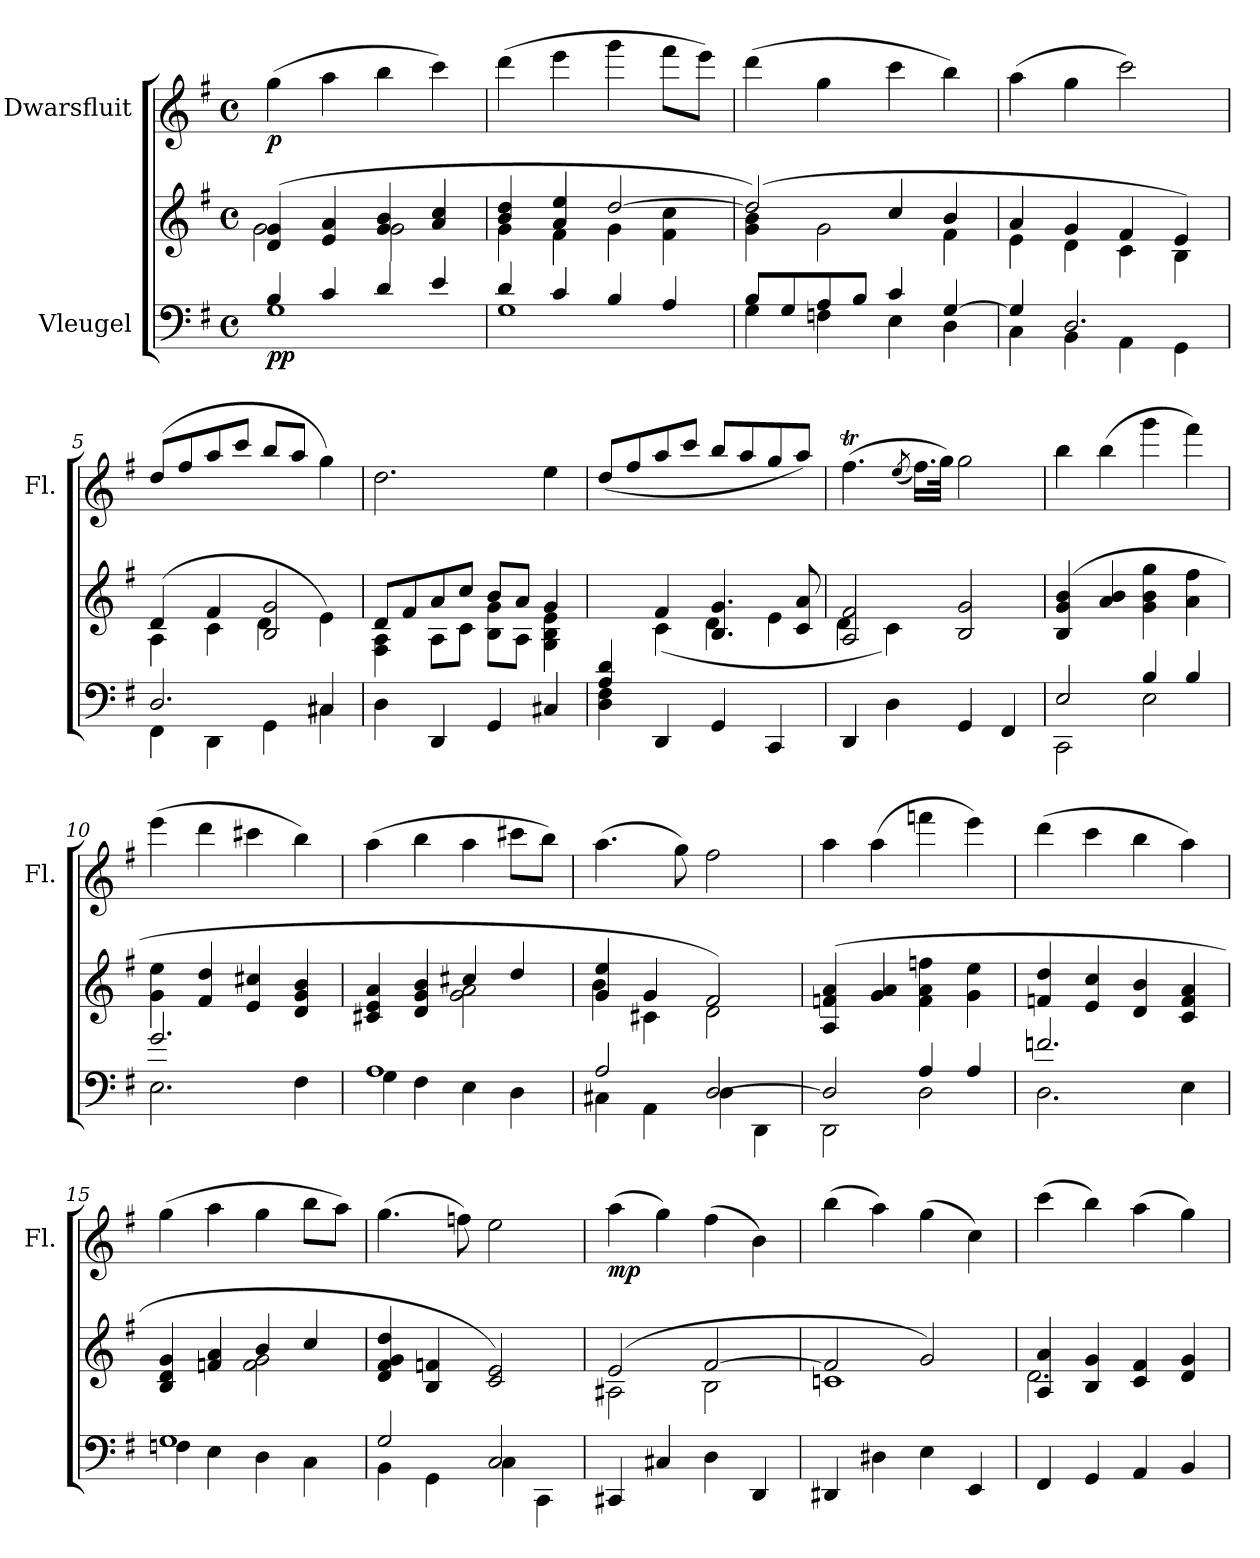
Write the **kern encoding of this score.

**kern	**kern	**dynam	**kern	**dynam
*part2	*part2	*part2	*part1	*part1
*staff3	*staff2	*staff2/3	*staff1	*staff1
*I"Vleugel	*	*	*I"Dwarsfluit	*
*	*	*	*I'Fl.	*
*clefF4	*clefG2	*	*clefG2	*
*k[f#]	*k[f#]	*	*k[f#]	*
*M4/4	*M4/4	*	*M4/4	*
*met(c)	*met(c)	*	*met(c)	*
*MM108	*MM108	*	*MM108	*
=1	=1	=1	=1	=1
*^	*^	*	*	*
!	!	!	!	!LO:DY:b=2	!	!
!	!	!	!	!LO:DY:n=1:b	!	!LO:DY:b
4B/	1G	(4d/ 4g/	2g\	p p	(4gg\	p
4c/	.	4e/ 4a/	.	.	4aa\	.
4d/	.	4g/ 4b/	2g\	.	4bb\	.
4e/	.	4a/ 4cc/	.	.	4ccc\)	.
=2	=2	=2	=2	=2	=2	=2
4d/	1G	4b/ 4dd/	4g\	.	(4ddd\	.
4c/	.	4a/ 4ee/	4f#\	.	4eee\	.
4B/	.	[2dd/	4g\	.	4ggg\	.
4A/	.	.	4f#\ 4cc\	.	8fff#\L	.
.	.	.	.	.	8eee\J)	.
=3	=3	=3	=3	=3	=3	=3
8B/L	4G\	(2dd/])	4g\ 4b\	.	(4ddd\	.
8G/	.	.	.	.	.	.
8A/	4Fn\	.	2g\	.	4gg\	.
8B/J	.	.	.	.	.	.
4c/	4E\	4cc/	.	.	4ccc\	.
[4G/	4D\	4b/	4f#\	.	4bb\)	.
=4	=4	=4	=4	=4	=4	=4
4G/]	4C\	4a/	4e\	.	(4aa\	.
2.D/	4BB\	4g/	4d\	.	4gg\	.
.	4AA\	4f#/	4c\	.	2ccc\)	.
.	4GG\	4e/)	4B\	.	.	.
=5	=5	=5	=5	=5	=5	=5
2.D/	(>4FF#\	(4d/	4A\	.	(8dd/L	.
.	.	.	.	.	8ff#/	.
.	4DD\	4f#/	4c\	.	8aa/	.
.	.	.	.	.	8ccc/J	.
.	4GG\	2B/ 2g/	4d\	.	8bb/L	.
.	.	.	.	.	8aa/J	.
4C#X/	4C#\	.	4e\)	.	4gg\)	.
*v	*v	*	*	*	*	*
!!LO:LB:g=z
=6	=6	=6	=6	=6	=6
4D\	8d/L	4F#\ 4A\	.	2.dd\	.
.	8f#/	.	.	.	.
4DD/	8a/	8A\L	.	.	.
.	8cc/J	8c\J	.	.	.
4GG/	8b/L	8B\ 8g\L	.	.	.
.	8a/J	8A\J	.	.	.
4C#X/	4g/)	4G\ 4B\ 4e\	.	4ee\	.
=7	=7	=7	=7	=7	=7
*^	*	*	*	*	*
(4A/ 4d/	4D\ 4F#\	4ryy	4ryy	.	(8dd/L	.
.	.	.	.	.	8ff#/	.
2.ryy	4DD/	4f#/	(4c\	.	8aa/	.
.	.	.	.	.	8ccc/J	.
.	4GG/	4.B/ 4.g/	4d\	.	8bb/L	.
.	.	.	.	.	8aa/	.
.	4CC/	.	4e\	.	8gg/	.
.	.	8c/ 8a/	.	.	8aa/J)	.
*v	*v	*	*	*	*	*
=8	=8	=8	=8	=8	=8
4DD/	2A/ 2f#/	4d\	.	(4.ff#t\	.
4D\	.	4c\)	.	.	.
.	.	.	.	(8qee/	.
.	.	.	.	16.ff#\LL)	.
.	.	.	.	32gg\JJk)	.
4GG/	2B/ 2g/)	2ryy	.	2gg\	.
4FF#/	.	.	.	.	.
*	*v	*v	*	*	*
=9	=9	=9	=9	=9
*^	*	*	*	*
2E/	2CC\	(4B/ 4g/ 4b/	.	4bb\	.
.	.	4a/ 4b/	.	(4bb\	.
4B/	2E\	4g\ 4b\ 4gg\	.	4ggg\	.
4B/	.	4a\ 4ff#\	.	4fff#\)	.
=10	=10	=10	=10	=10	=10
2.g/	2.E\	4g\ 4ee\	.	(4eee\	.
.	.	4f#/ 4dd/	.	4ddd\	.
.	.	4e/ 4cc#X/	.	4ccc#X\	.
4ryy	4F#\	4d/ 4g/ 4b/	.	4bb\)	.
!!LO:LB:g=z
=11	=11	=11	=11	=11	=11
*	*	*^	*	*	*
1A	4G\	4c#X/ 4e/ 4a/	2ryy	.	(4aa\	.
.	4F#\	4d/ 4g/ 4b/	.	.	4bb\	.
.	4E\	4cc#X/	2g\ 2a\	.	4aa\	.
.	4D\	4dd/	.	.	8ccc#X\L	.
.	.	.	.	.	8bb\J)	.
=12	=12	=12	=12	=12	=12	=12
2A/	4C#X\	4g/ 4ee/	4b\	.	(4.aa\	.
.	4AA\	4g/	4c#X\	.	.	.
.	.	.	.	.	8gg\)	.
[2D/	4D\	2f#/)	2d\	.	2ff#\	.
.	4DD\	.	.	.	.	.
*	*	*v	*v	*	*	*
=13	=13	=13	=13	=13	=13
2D/]	2DD\	(4A/ 4fn/ 4a/	.	4aa\	.
.	.	4g/ 4a/	.	(4aa\	.
4A/	2D\	4f\ 4a\ 4ffn\	.	4fffn\	.
4A/	.	4g\ 4ee\	.	4eee\)	.
=14	=14	=14	=14	=14	=14
2.fn/	2.D\	4fn/ 4dd/	.	(4ddd\	.
.	.	4e/ 4cc/	.	4ccc\	.
.	.	4d/ 4b/	.	4bb\	.
4ryy	4E\	4c/ 4f/ 4a/	.	4aa\)	.
=15	=15	=15	=15	=15	=15
*	*	*^	*	*	*
1G	4Fn\	4B/ 4d/ 4g/	2ryy	.	(4gg\	.
.	4E\	4fn/ 4a/	.	.	4aa\	.
.	4D\	4b/	2f\ 2g\	.	4gg\	.
.	4C\	4cc/	.	.	8bb\L	.
.	.	.	.	.	8aa\J)	.
*	*	*v	*v	*	*	*
!!LO:PB:g=z
=16	=16	=16	=16	=16	=16
2G/	4BB\	4d/ 4f#/ 4g/ 4dd/	.	(4.gg\	.
.	4GG\	4B/ 4fn/	.	.	.
.	.	.	.	8ffn\)	.
2C/	4C\	2c/ 2e/)	.	2ee\	.
.	4CC\	.	.	.	.
=17	=17	=17	=17	=17	=17
*	*	*^	*	*	*
!	!	!	!	!LO:DY:b=2	!	!
!	!	!	!	!LO:DY:n=1:b	!	!LO:DY:b
*v	*v	*	*	*	*	*
4CC#X/	(2e/	2A#X\	mp mp	(4aa\	mp
4C#X/	.	.	.	4gg\)	.
4D\	[2f#/	2B\	.	(4ff#\	.
4DD/	.	.	.	4b\)	.
=18	=18	=18	=18	=18	=18
4DD#X/	2f#/]	1cn	.	(4bb\	.
4D#X\	.	.	.	4aa\)	.
4E\	2g/)	.	.	(4gg\	.
4EE/	.	.	.	4cc\)	.
=19	=19	=19	=19	=19	=19
4FF#/	4A/ 4a/	2.d\	.	(4ccc\	.
4GG/	4B/ 4g/	.	.	4bb\)	.
4AA/	4c/ 4f#/	.	.	(4aa\	.
4BB/	4d/ 4g/	4ryy	.	4gg\)	.
*	*v	*v	*	*	*
=	=	=	=	=
*-	*-	*-	*-	*-
